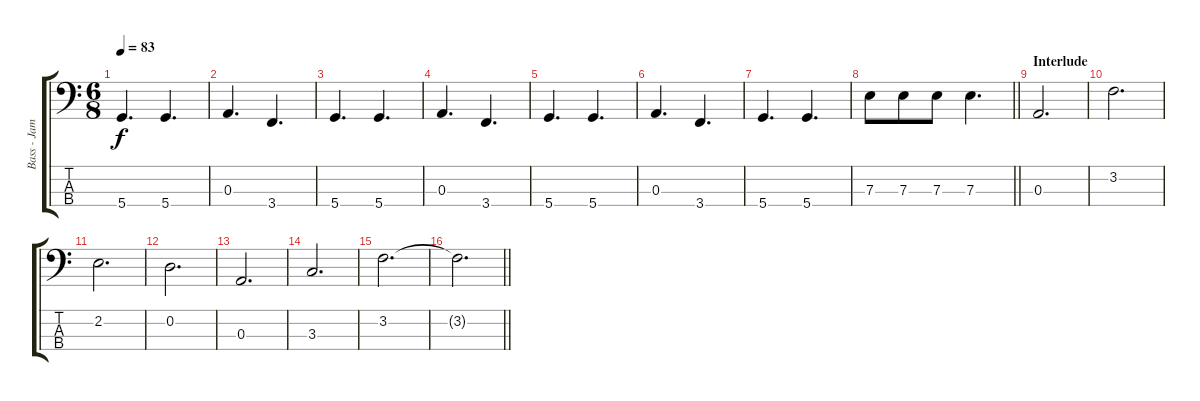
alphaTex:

\track ("Bass - James Johnston" "Bass - Jam") {instrument electricbassfinger}
\staff {score tabs}
\tuning (G2 D2 A1 D1) {hide}
\ts (6 8)
\tempo 83
\clef f4
\ks aminor
5.4.4{d dy f} 5.4.4{d} |
0.3.4{d} 3.4.4{d} |
5.4.4{d} 5.4.4{d} |
0.3.4{d} 3.4.4{d} |
5.4.4{d} 5.4.4{d} |
0.3.4{d} 3.4.4{d} |
5.4.4{d} 5.4.4{d} |
\barLineRight lightlight
7.3.8 7.3.8 7.3.8 7.3.4{d} |
\section ("" "Interlude")
0.3.2{d} |
3.2.2{d} |
2.2.2{d} |
0.2.2{d} |
0.3.2{d} |
3.3.2{d} |
3.2.2{d} |
\barLineRight lightlight
3.2{t}.2{d}
